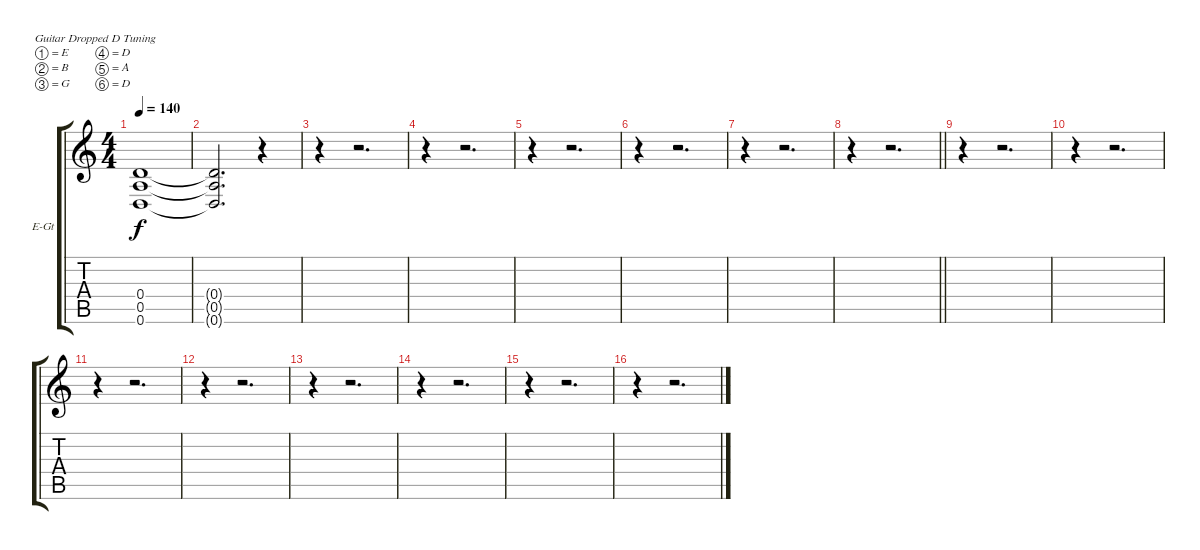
\bracketExtendMode groupsimilarinstruments
\firstSystemTrackNameOrientation horizontal
\otherSystemsTrackNameOrientation horizontal
\track ("Rythm Guitar 2" "E-Gt") {mute instrument distortionguitar}
\staff {score tabs}
\tuning (E4 B3 G3 D3 A2 D2)
\ts (4 4)
\tempo 140
\clef g2
\ks c
(0.4 0.5 0.6).1{dy f} |
(0.4{t} 0.5{t} 0.6{t}).2{d} r.4 |
r.4 r.2{d} |
r.4 r.2{d} |
r.4 r.2{d} |
r.4 r.2{d} |
r.4 r.2{d} |
\barLineRight lightlight
r.4 r.2{d} |
r.4 r.2{d} |
r.4 r.2{d} |
r.4 r.2{d} |
r.4 r.2{d} |
r.4 r.2{d} |
r.4 r.2{d} |
r.4 r.2{d} |
r.4 r.2{d}
